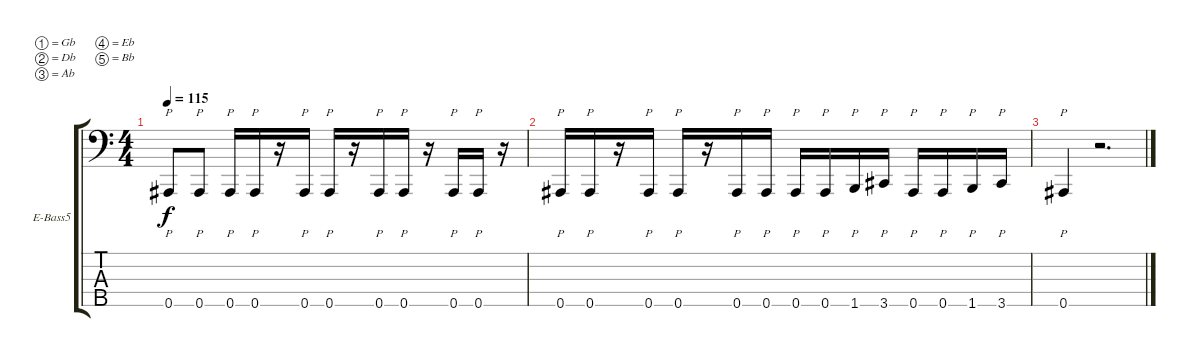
\bracketExtendMode groupsimilarinstruments
\firstSystemTrackNameOrientation horizontal
\otherSystemsTrackNameOrientation horizontal
\track ("Electric Bass" "E-Bass5") {instrument electricbassfinger}
\staff {score tabs}
\tuning (Gb2 Db2 Ab1 Eb1 Bb0)
\ts (4 4)
\tempo 115
\clef f4
\ks c
0.5.8{p dy f} 0.5.8{p} 0.5.16{p} 0.5.16{p} r.16 0.5.16{p} 0.5.16{p} r.16 0.5.16{p} 0.5.16{p} r.16 0.5.16{p} 0.5.16{p} r.16 |
0.5.16{p} 0.5.16{p} r.16 0.5.16{p} 0.5.16{p} r.16 0.5.16{p} 0.5.16{p} 0.5.16{p} 0.5.16{p} 1.5.16{p} 3.5.16{p} 0.5.16{p} 0.5.16{p} 1.5.16{p} 3.5.16{p} |
0.5.4{p} r.2{d}
